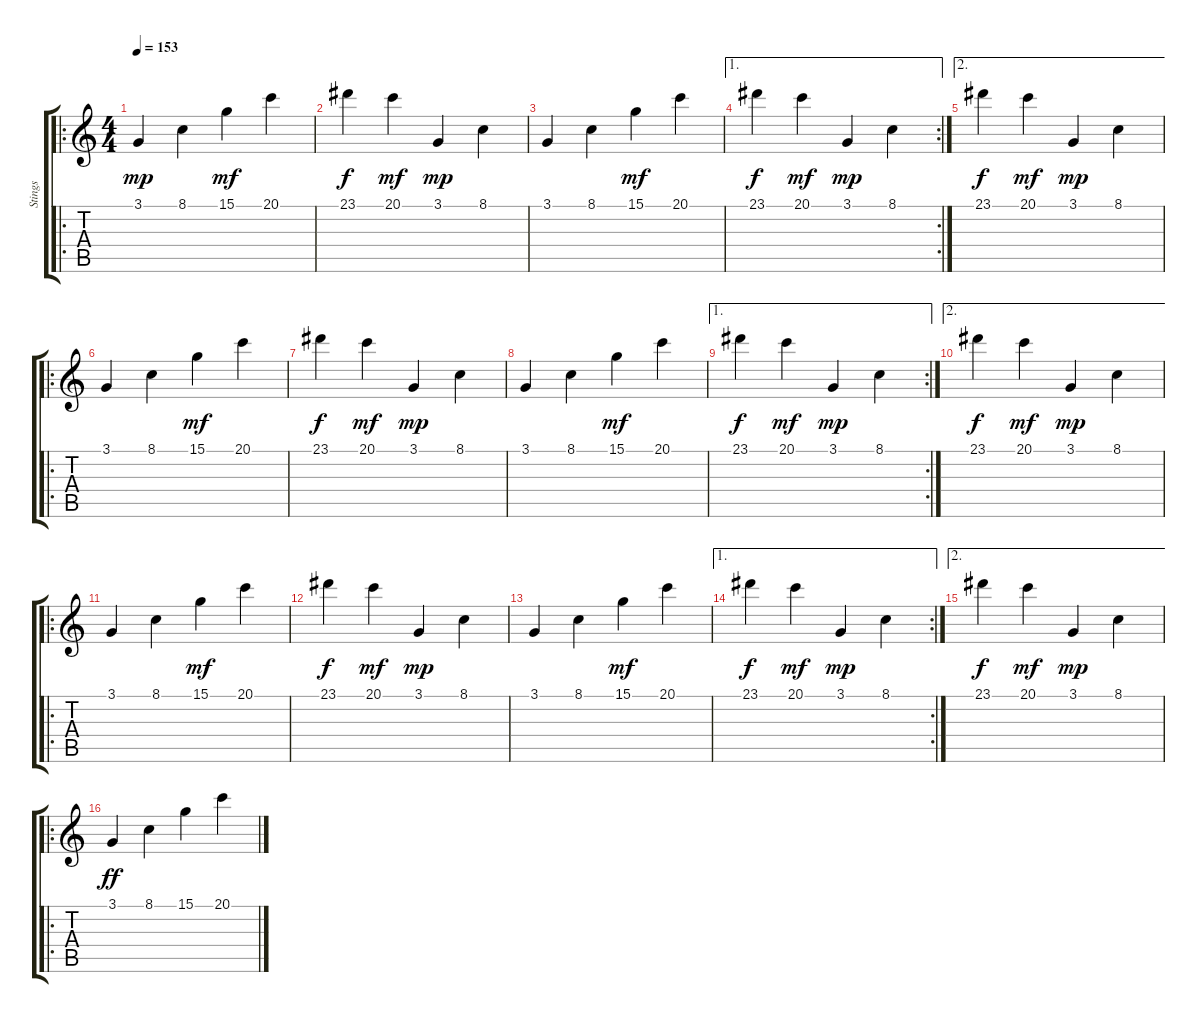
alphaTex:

\track ("Stings" "Stings") {instrument stringensemble1}
\staff {score tabs}
\tuning (E4 B3 G3 D3 A2 E2) {hide}
\ro
\ts (4 4)
\tempo 153
\clef g2
\ks c
3.1.4{dy mp} 8.1.4 15.1.4{dy mf} 20.1.4 |
23.1.4{dy f} 20.1.4{dy mf} 3.1.4{dy mp} 8.1.4 |
3.1.4 8.1.4 15.1.4{dy mf} 20.1.4 |
\ae 1
\rc 2
23.1.4{dy f} 20.1.4{dy mf} 3.1.4{dy mp} 8.1.4 |
\ae 2
23.1.4{dy f} 20.1.4{dy mf} 3.1.4{dy mp} 8.1.4 |
\ro
3.1.4 8.1.4 15.1.4{dy mf} 20.1.4 |
23.1.4{dy f} 20.1.4{dy mf} 3.1.4{dy mp} 8.1.4 |
3.1.4 8.1.4 15.1.4{dy mf} 20.1.4 |
\ae 1
\rc 2
23.1.4{dy f} 20.1.4{dy mf} 3.1.4{dy mp} 8.1.4 |
\ae 2
23.1.4{dy f} 20.1.4{dy mf} 3.1.4{dy mp} 8.1.4 |
\ro
3.1.4 8.1.4 15.1.4{dy mf} 20.1.4 |
23.1.4{dy f} 20.1.4{dy mf} 3.1.4{dy mp} 8.1.4 |
3.1.4 8.1.4 15.1.4{dy mf} 20.1.4 |
\ae 1
\rc 2
23.1.4{dy f} 20.1.4{dy mf} 3.1.4{dy mp} 8.1.4 |
\ae 2
23.1.4{dy f} 20.1.4{dy mf} 3.1.4{dy mp} 8.1.4 |
\ro
3.1.4{dy ff} 8.1.4 15.1.4 20.1.4
